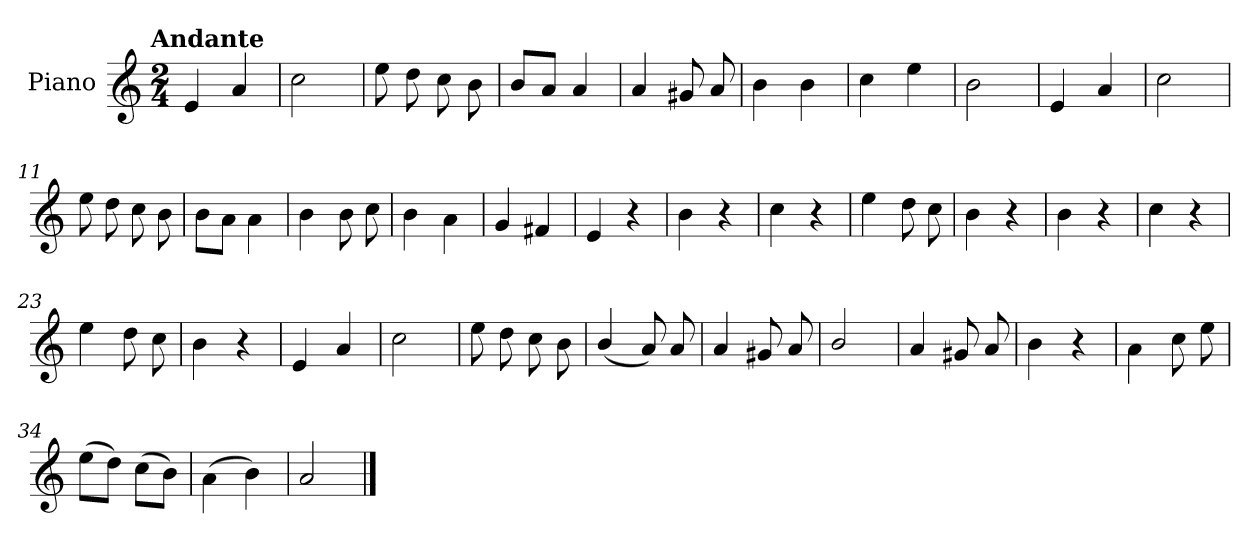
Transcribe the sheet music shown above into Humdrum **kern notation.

**kern
*part1
*staff1
*I"Piano
*I'Pno.
*clefG2
*k[]
!!LO:TX:omd:t=Andante
*M2/4
*MM92
=1
4e/
4a/
=2
2cc\
=3
8ee\
8dd\
8cc\
8b\
=4
8b/L
8a/J
4a/
=5
4a/
8g#X/
8a/
=6
4b\
4b\
!!LO:LB:g=z
=7
4cc\
4ee\
=8
2b\
=9
4e/
4a/
=10
2cc\
=11
8ee\
8dd\
8cc\
8b\
=12
8b\L
8a\J
4a\
=13
4b\
8b\
8cc\
=14
4b\
4a\
!!LO:LB:g=z
=15
4g/
4f#X/
=16
4e/
4r
=17
4b\
4r
=18
4cc\
4r
=19
4ee\
8dd\
8cc\
=20
4b\
4r
=21
4b\
4r
=22
4cc\
4r
!!LO:LB:g=z
=23
4ee\
8dd\
8cc\
=24
4b\
4r
=25
4e/
4a/
=26
2cc\
=27
8ee\
8dd\
8cc\
8b\
=28
(<4b/
8a/)
8a/
=29
4a/
8g#X/
8a/
=30
2b/
!!LO:LB:g=z
=31
4a/
8g#X/
8a/
=32
4b\
4r
=33
4a\
8cc\
8ee\
=34
(>8ee\L
8dd\J)
(>8cc\L
8b\J)
=35
(>4a\
4b\)
=36
2a/
==
*-
